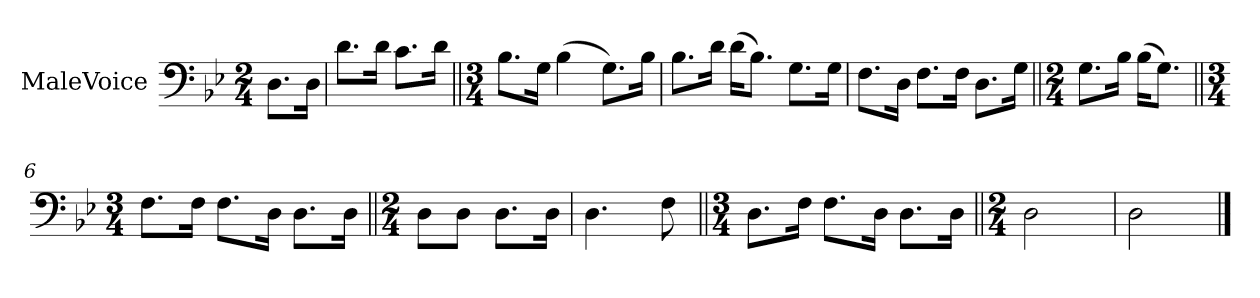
**kern
*part1
*staff1
*I"MaleVoice
*clefF4
*k[b-e-]
*M2/4
*MM96
=
8.D\L
16D\Jk
=1
8.d\L
16d\Jk
8.c\L
16d\Jk
=2||
*M3/4
8.B-\L
16G\Jk
(4B-
8.G\L)
16B-\Jk
=3
8.B-\L
16d\Jk
(16d\KL
8.B-\J)
8.G\L
16G\Jk
=4
8.F\L
16D\Jk
8.F\L
16F\Jk
8.D\L
16G\Jk
=5||
*M2/4
8.G\L
16B-\Jk
(16B-\KL
8.G\J)
=6||
*M3/4
8.F\L
16F\Jk
8.F\L
16D\Jk
8.D\L
16D\Jk
=7||
*M2/4
8D\L
8D\J
8.D\L
16D\Jk
=8
4.D
8F
=9||
*M3/4
8.D\L
16F\Jk
8.F\L
16D\Jk
8.D\L
16D\Jk
=10||
*M2/4
2D
=11
2D
==
*-
